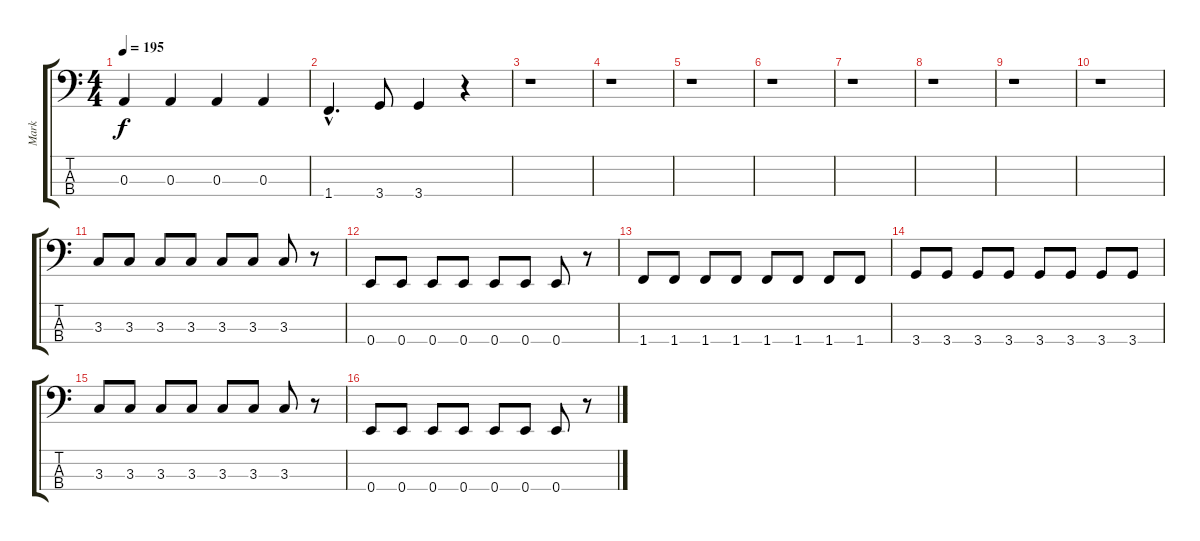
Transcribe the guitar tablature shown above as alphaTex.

\track ("Mark" "Mark") {instrument electricbasspick}
\staff {score tabs}
\tuning (G2 D2 A1 E1) {hide}
\ts (4 4)
\tempo 195
\clef f4
\ks c
0.3.4{dy f} 0.3.4 0.3.4 0.3.4 |
1.4{hac}.4{d} 3.4.8 3.4.4 r.4 |
r.1 |
r.1 |
r.1 |
r.1 |
r.1 |
r.1 |
r.1 |
r.1 |
3.3.8 3.3.8 3.3.8 3.3.8 3.3.8 3.3.8 3.3.8 r.8 |
0.4.8 0.4.8 0.4.8 0.4.8 0.4.8 0.4.8 0.4.8 r.8 |
1.4.8 1.4.8 1.4.8 1.4.8 1.4.8 1.4.8 1.4.8 1.4.8 |
3.4.8 3.4.8 3.4.8 3.4.8 3.4.8 3.4.8 3.4.8 3.4.8 |
3.3.8 3.3.8 3.3.8 3.3.8 3.3.8 3.3.8 3.3.8 r.8 |
0.4.8 0.4.8 0.4.8 0.4.8 0.4.8 0.4.8 0.4.8 r.8
